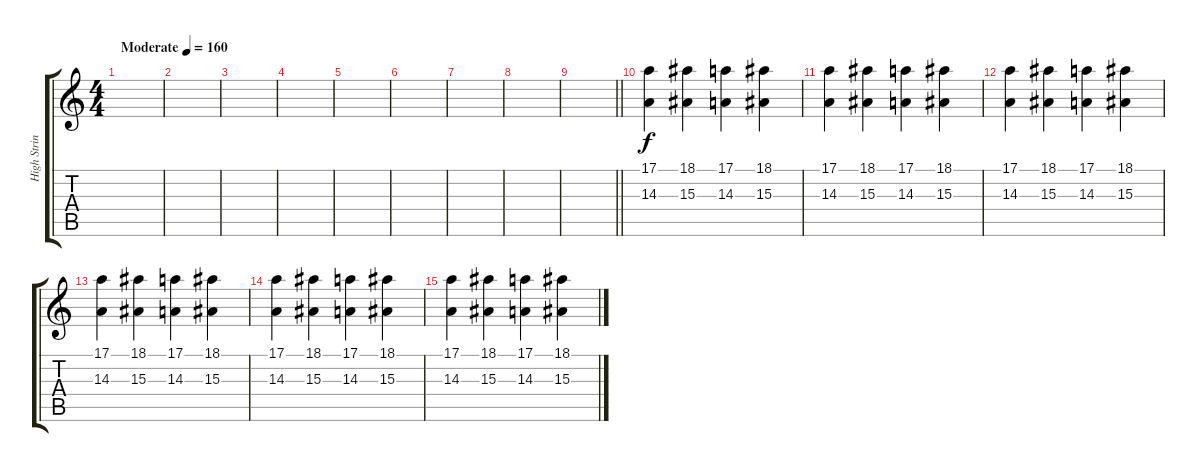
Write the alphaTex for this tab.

\track ("High Strings" "High Strin") {instrument stringensemble1}
\staff {score tabs}
\tuning (E4 B3 G3 D3 A2 D2) {hide}
\ts (4 4)
\tempo (160 "Moderate")
\clef g2
\ks c
|
|
|
|
|
|
|
|
\barLineRight lightlight
|
(17.1 14.3).4{volume 6} (18.1 15.3).4 (17.1 14.3).4 (18.1 15.3).4 |
(17.1 14.3).4 (18.1 15.3).4 (17.1 14.3).4 (18.1 15.3).4 |
(17.1 14.3).4 (18.1 15.3).4 (17.1 14.3).4 (18.1 15.3).4 |
(17.1 14.3).4{volume 4} (18.1 15.3).4 (17.1 14.3).4 (18.1 15.3).4 |
(17.1 14.3).4{volume 6} (18.1 15.3).4 (17.1 14.3).4 (18.1 15.3).4 |
(17.1 14.3).4{volume 4} (18.1 15.3).4 (17.1 14.3).4 (18.1 15.3).4
